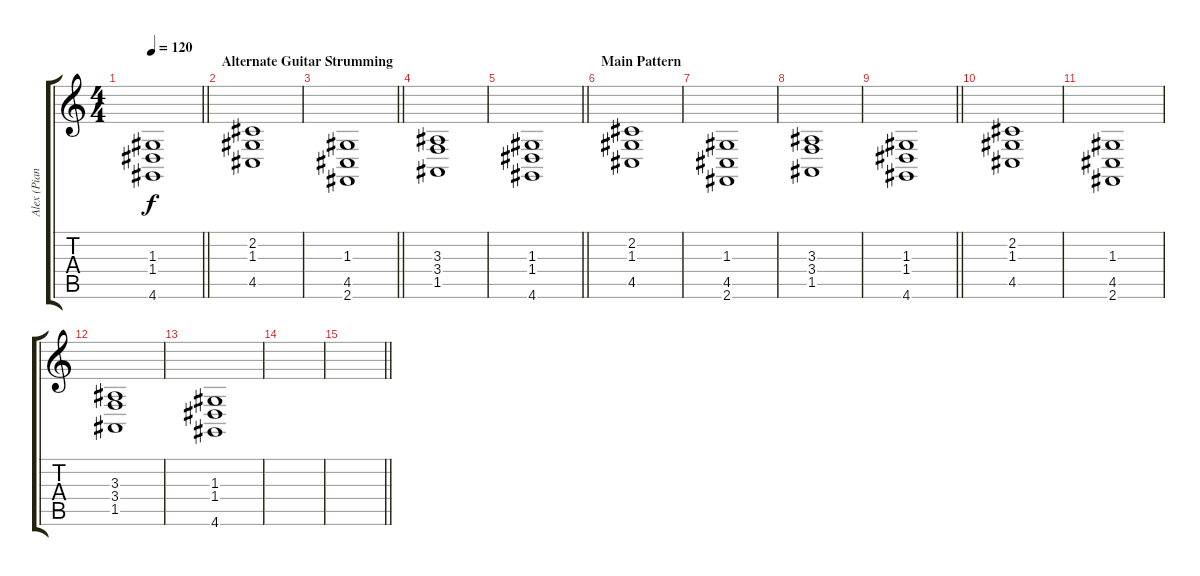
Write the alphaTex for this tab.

\track ("Alex (Piano & Synth)" "Alex (Pian") {instrument acousticgrandpiano}
\staff {score tabs}
\tuning (E4 B3 G3 D3 A2 E2) {hide}
\ts (4 4)
\tempo 120
\clef g2
\barLineRight lightlight
\ks c
(1.3 1.4 4.6).1{dy f} |
\section ("" "Alternate Guitar Strumming")
(2.2 1.3 4.5).1 |
\barLineRight lightlight
(1.3 4.5 2.6).1 |
(3.3 3.4 1.5).1 |
\barLineRight lightlight
(1.3 1.4 4.6).1 |
\section ("" "Main Pattern")
(2.2 1.3 4.5).1 |
(1.3 4.5 2.6).1 |
(3.3 3.4 1.5).1 |
\barLineRight lightlight
(1.3 1.4 4.6).1 |
(2.2 1.3 4.5).1 |
(1.3 4.5 2.6).1 |
(3.3 3.4 1.5).1 |
(1.3 1.4 4.6).1 |
|
\barLineRight lightlight
